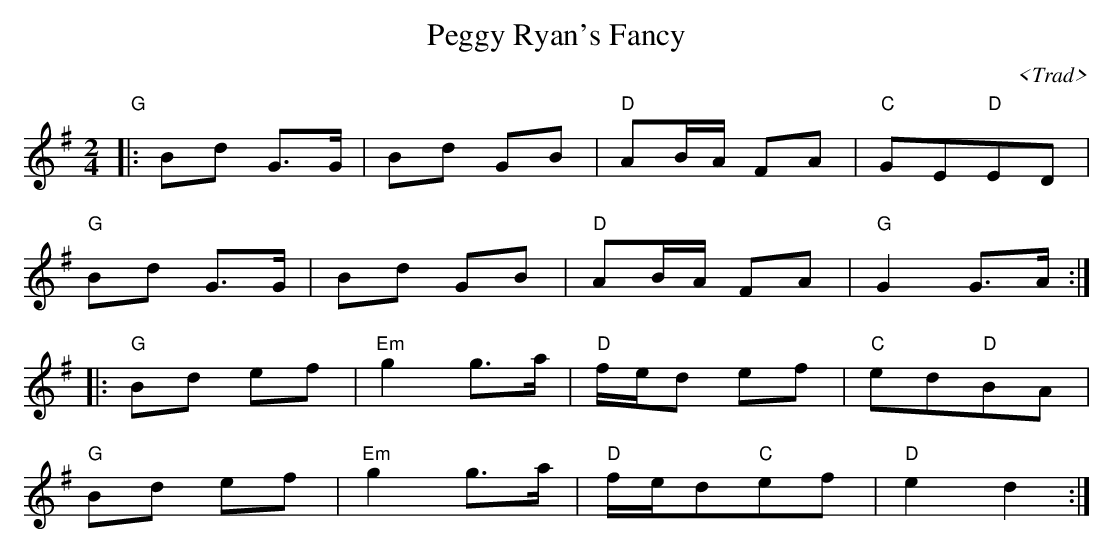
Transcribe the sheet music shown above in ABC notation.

X:1
T:Peggy Ryan's Fancy
C:<Trad>
M:2/4
L:1/16
K:G
"G"|:B2d2 G3G|B2d2 G2B2|"D"A2BA F2A2|"C"G2E2"D"E2D2|
"G"B2d2 G3G|B2d2 G2B2|"D"A2BA F2A2|"G"G4G3A:|
|:"G"B2d2 e2f2|"Em"g4g3a|"D"fed2 e2f2|"C"e2d2"D"B2A2|
"G"B2d2 e2f2|"Em"g4g3a|"D"fed2"C"e2f2|"D"e4d4:|
